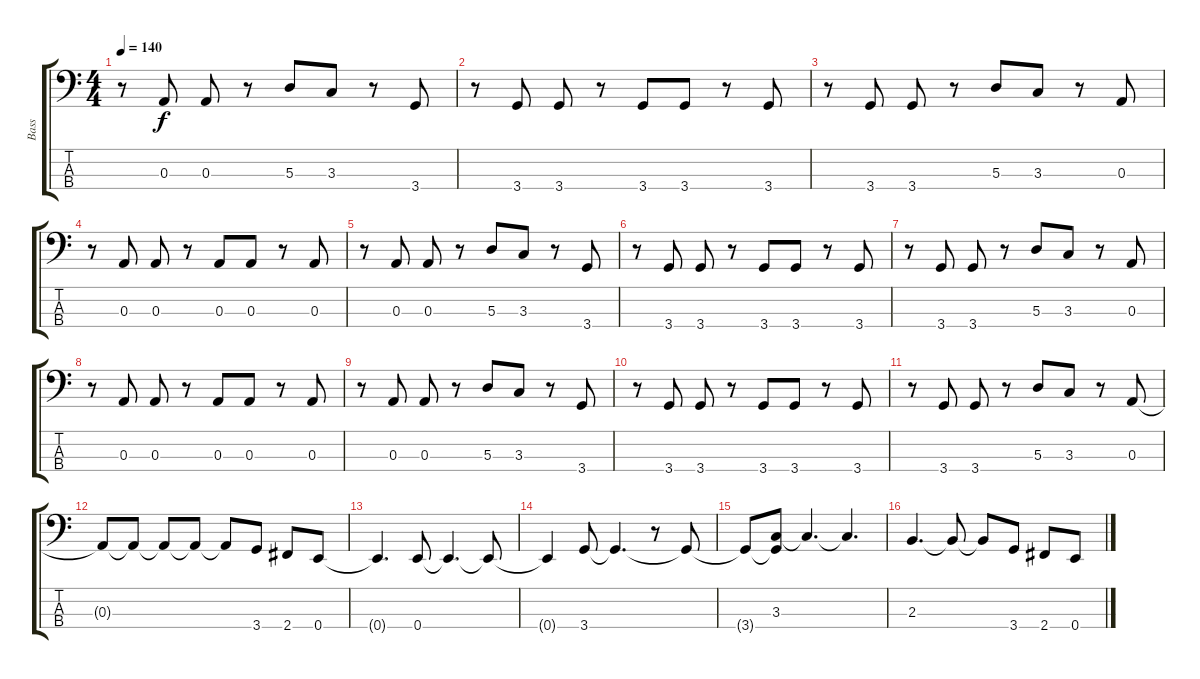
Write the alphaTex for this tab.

\track ("Bass" "Bass") {instrument electricbasspick}
\staff {score tabs}
\tuning (G2 D2 A1 E1) {hide}
\ts (4 4)
\tempo 140
\clef f4
\ks c
r.8{dy f} 0.3.8 0.3.8 r.8 5.3.8 3.3.8 r.8 3.4.8 |
r.8 3.4.8 3.4.8 r.8 3.4.8 3.4.8 r.8 3.4.8 |
r.8 3.4.8 3.4.8 r.8 5.3.8 3.3.8 r.8 0.3.8 |
r.8 0.3.8 0.3.8 r.8 0.3.8 0.3.8 r.8 0.3.8 |
r.8 0.3.8 0.3.8 r.8 5.3.8 3.3.8 r.8 3.4.8 |
r.8 3.4.8 3.4.8 r.8 3.4.8 3.4.8 r.8 3.4.8 |
r.8 3.4.8 3.4.8 r.8 5.3.8 3.3.8 r.8 0.3.8 |
r.8 0.3.8 0.3.8 r.8 0.3.8 0.3.8 r.8 0.3.8 |
r.8 0.3.8 0.3.8 r.8 5.3.8 3.3.8 r.8 3.4.8 |
r.8 3.4.8 3.4.8 r.8 3.4.8 3.4.8 r.8 3.4.8 |
r.8 3.4.8 3.4.8 r.8 5.3.8 3.3.8 r.8 0.3.8 |
0.3{t}.8 0.3{t}.8 0.3{t}.8 0.3{t}.8 0.3{t}.8 3.4.8 2.4.8 0.4.8 |
0.4{t}.4{d} 0.4.8 0.4{t}.4{d} 0.4{t}.8 |
0.4{t}.4 3.4.8 3.4{t}.4{d} r.8 3.4{t}.8 |
3.4{t}.8 (3.3 3.4{t}).8 3.3{t}.4{d} 3.3{t}.4{d} |
2.3.4{d} 2.3{t}.8 2.3{t}.8 3.4.8 2.4.8 0.4.8
